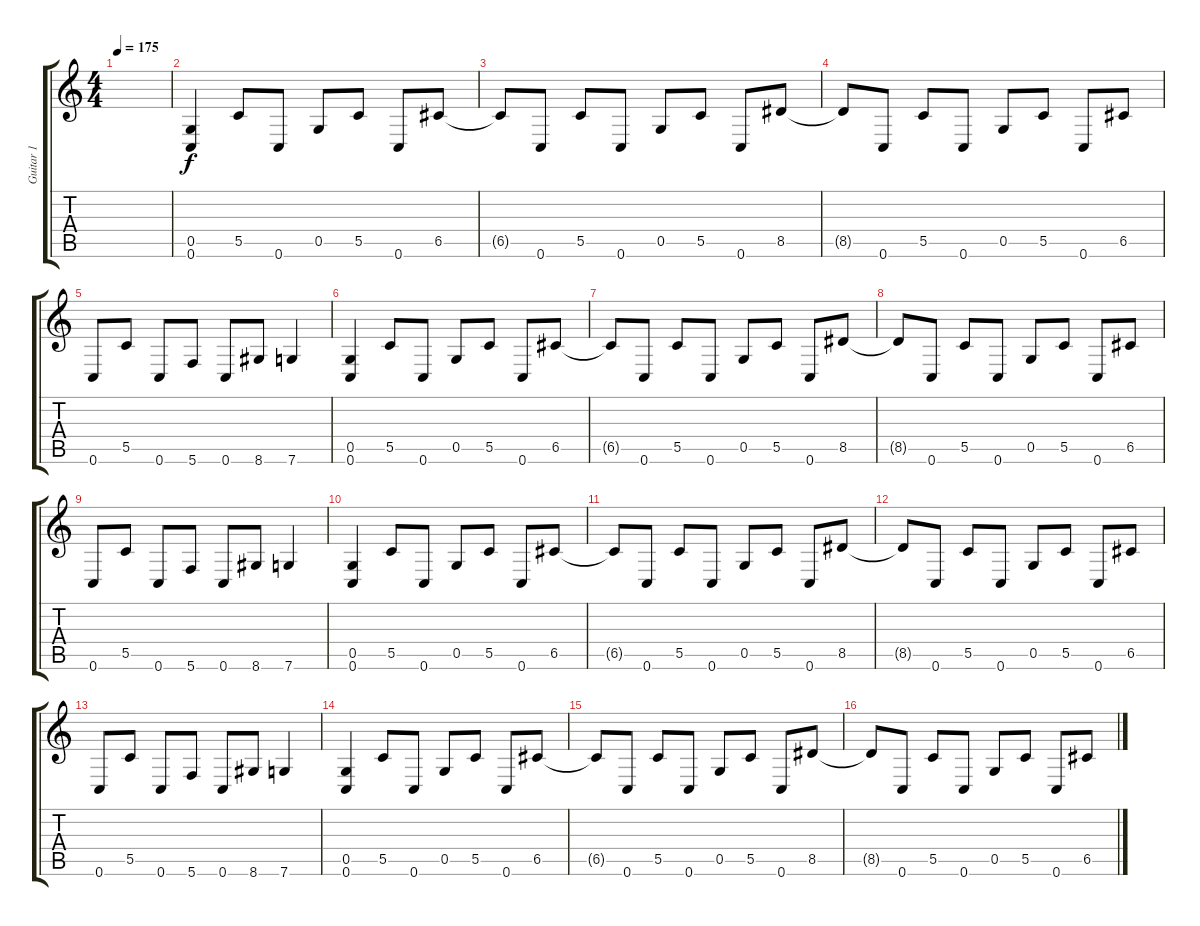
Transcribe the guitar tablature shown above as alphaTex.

\track ("Guitar 1" "Guitar 1") {instrument distortionguitar}
\staff {score tabs}
\tuning (D4 A3 F3 C3 G2 C2) {hide}
\ts (4 4)
\tempo 175
\clef g2
\ks c
|
(0.5 0.6).4 5.5.8 0.6.8 0.5.8 5.5.8 0.6.8 6.5.8 |
6.5{t}.8 0.6.8 5.5.8 0.6.8 0.5.8 5.5.8 0.6.8 8.5.8 |
8.5{t}.8 0.6.8 5.5.8 0.6.8 0.5.8 5.5.8 0.6.8 6.5.8 |
0.6.8 5.5.8 0.6.8 5.6.8 0.6.8 8.6.8 7.6.4 |
(0.5 0.6).4 5.5.8 0.6.8 0.5.8 5.5.8 0.6.8 6.5.8 |
6.5{t}.8 0.6.8 5.5.8 0.6.8 0.5.8 5.5.8 0.6.8 8.5.8 |
8.5{t}.8 0.6.8 5.5.8 0.6.8 0.5.8 5.5.8 0.6.8 6.5.8 |
0.6.8 5.5.8 0.6.8 5.6.8 0.6.8 8.6.8 7.6.4 |
(0.5 0.6).4 5.5.8 0.6.8 0.5.8 5.5.8 0.6.8 6.5.8 |
6.5{t}.8 0.6.8 5.5.8 0.6.8 0.5.8 5.5.8 0.6.8 8.5.8 |
8.5{t}.8 0.6.8 5.5.8 0.6.8 0.5.8 5.5.8 0.6.8 6.5.8 |
0.6.8 5.5.8 0.6.8 5.6.8 0.6.8 8.6.8 7.6.4 |
(0.5 0.6).4 5.5.8 0.6.8 0.5.8 5.5.8 0.6.8 6.5.8 |
6.5{t}.8 0.6.8 5.5.8 0.6.8 0.5.8 5.5.8 0.6.8 8.5.8 |
8.5{t}.8 0.6.8 5.5.8 0.6.8 0.5.8 5.5.8 0.6.8 6.5.8
